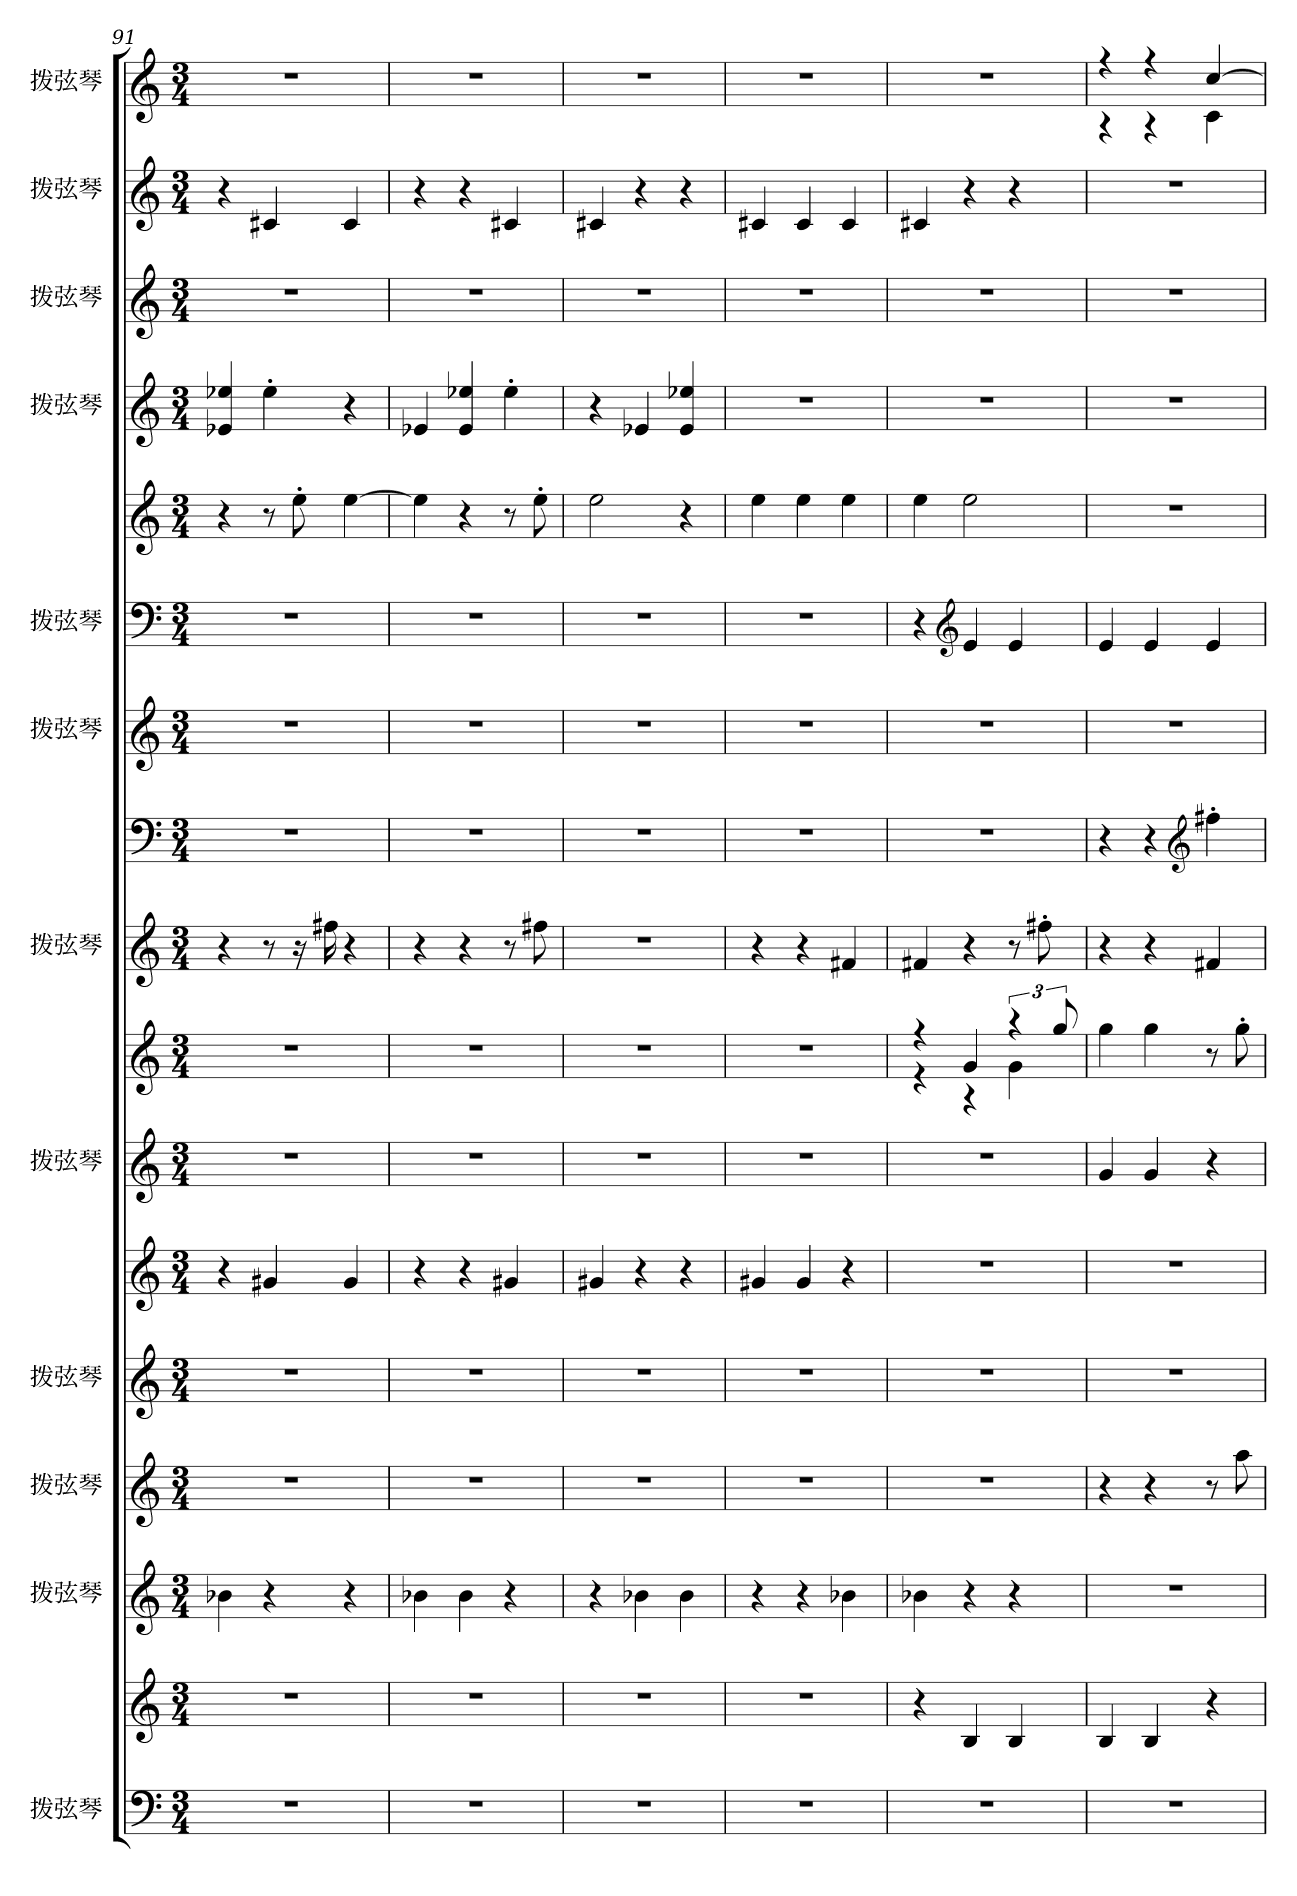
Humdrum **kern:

**kern	**kern	**kern	**kern	**kern	**kern	**kern	**kern	**kern	**kern	**kern	**kern	**kern	**kern	**kern	**kern	**kern
*part12	*part12	*part11	*part10	*part9	*part9	*part8	*part8	*part7	*part7	*part6	*part5	*part5	*part4	*part3	*part2	*part1
*staff17	*staff16	*staff15	*staff14	*staff13	*staff12	*staff11	*staff10	*staff9	*staff8	*staff7	*staff6	*staff5	*staff4	*staff3	*staff2	*staff1
*I"拨弦琴	*	*I"拨弦琴	*I"拨弦琴	*I"拨弦琴	*	*I"拨弦琴	*	*I"拨弦琴	*	*I"拨弦琴	*I"拨弦琴	*	*I"拨弦琴	*I"拨弦琴	*I"拨弦琴	*I"拨弦琴
*clefF4	*clefG2	*clefG2	*clefG2	*clefG2	*clefG2	*clefG2	*clefG2	*clefG2	*clefF4	*clefG2	*clefF4	*clefG2	*clefG2	*clefG2	*clefG2	*clefG2
*k[]	*k[]	*k[]	*k[]	*k[]	*k[]	*k[]	*k[]	*k[]	*k[]	*k[]	*k[]	*k[]	*k[]	*k[]	*k[]	*k[]
*M3/4	*M3/4	*M3/4	*M3/4	*M3/4	*M3/4	*M3/4	*M3/4	*M3/4	*M3/4	*M3/4	*M3/4	*M3/4	*M3/4	*M3/4	*M3/4	*M3/4
=91	=91	=91	=91	=91	=91	=91	=91	=91	=91	=91	=91	=91	=91	=91	=91	=91
2.r	2.r	4b-X\	2.r	2.r	4r	2.r	2.r	4r	2.r	2.r	2.r	4r	4e-X/ 4ee-X/	2.r	4r	2.r
.	.	4r	.	.	4g#X/	.	.	8r	.	.	.	8r	4ee-'\	.	4c#X/	.
.	.	.	.	.	.	.	.	16r	.	.	.	8ee'\	.	.	.	.
.	.	.	.	.	.	.	.	16ff#X\	.	.	.	.	.	.	.	.
.	.	4r	.	.	4g#/	.	.	4r	.	.	.	[4ee\	4r	.	4c#/	.
=92	=92	=92	=92	=92	=92	=92	=92	=92	=92	=92	=92	=92	=92	=92	=92	=92
2.r	2.r	4b-X\	2.r	2.r	4r	2.r	2.r	4r	2.r	2.r	2.r	4ee\]	4e-X/	2.r	4r	2.r
.	.	4b-\	.	.	4r	.	.	4r	.	.	.	4r	4e-/ 4ee-X/	.	4r	.
.	.	4r	.	.	4g#X/	.	.	8r	.	.	.	8r	4ee-'\	.	4c#X/	.
.	.	.	.	.	.	.	.	8ff#X\	.	.	.	8ee'\	.	.	.	.
=93	=93	=93	=93	=93	=93	=93	=93	=93	=93	=93	=93	=93	=93	=93	=93	=93
2.r	2.r	4r	2.r	2.r	4g#X/	2.r	2.r	2.r	2.r	2.r	2.r	2ee\	4r	2.r	4c#X/	2.r
.	.	4b-X\	.	.	4r	.	.	.	.	.	.	.	4e-X/	.	4r	.
.	.	4b-\	.	.	4r	.	.	.	.	.	.	4r	4e-/ 4ee-X/	.	4r	.
!!LO:PB:g=z
=94	=94	=94	=94	=94	=94	=94	=94	=94	=94	=94	=94	=94	=94	=94	=94	=94
2.r	2.r	4r	2.r	2.r	4g#X/	2.r	2.r	4r	2.r	2.r	2.r	4ee\	2.r	2.r	4c#X/	2.r
.	.	4r	.	.	4g#/	.	.	4r	.	.	.	4ee\	.	.	4c#/	.
.	.	4b-X\	.	.	4r	.	.	4f#X/	.	.	.	4ee\	.	.	4c#/	.
=95	=95	=95	=95	=95	=95	=95	=95	=95	=95	=95	=95	=95	=95	=95	=95	=95
*	*	*	*	*	*	*	*^	*	*	*	*	*	*	*	*	*
2.r	4r	4b-X\	2.r	2.r	2.r	2.r	4r	4r	4f#X/	2.r	2.r	4r	4ee\	2.r	2.r	4c#X/	2.r
*	*	*	*	*	*	*	*	*	*	*	*	*clefG2	*	*	*	*	*
.	4B/	4r	.	.	.	.	4g/	4r	4r	.	.	4e/	2ee\	.	.	4r	.
.	4B/	4r	.	.	.	.	6r	4g\	8r	.	.	4e/	.	.	.	4r	.
.	.	.	.	.	.	.	.	.	8ff#X'\	.	.	.	.	.	.	.	.
.	.	.	.	.	.	.	12gg/	.	.	.	.	.	.	.	.	.	.
*	*	*	*	*	*	*	*v	*v	*	*	*	*	*	*	*	*	*
=96	=96	=96	=96	=96	=96	=96	=96	=96	=96	=96	=96	=96	=96	=96	=96	=96
*	*	*	*	*	*	*	*	*	*	*	*	*	*	*	*	*^
2.r	4B/	2.r	4r	2.r	2.r	4g/	4gg\	4r	4r	2.r	4e/	2.r	2.r	2.r	2.r	4r	4r
.	4B/	.	4r	.	.	4g/	4gg\	4r	4r	.	4e/	.	.	.	.	4r	4r
*	*	*	*	*	*	*	*	*	*clefG2	*	*	*	*	*	*	*	*
.	4r	.	8r	.	.	4r	8r	4f#X/	4ff#X'\	.	4e/	.	.	.	.	[4cc/	4c\
.	.	.	8aa\	.	.	.	8gg'\	.	.	.	.	.	.	.	.	.	.
*	*	*	*	*	*	*	*	*	*	*	*	*	*	*	*	*v	*v
=	=	=	=	=	=	=	=	=	=	=	=	=	=	=	=	=
*-	*-	*-	*-	*-	*-	*-	*-	*-	*-	*-	*-	*-	*-	*-	*-	*-
